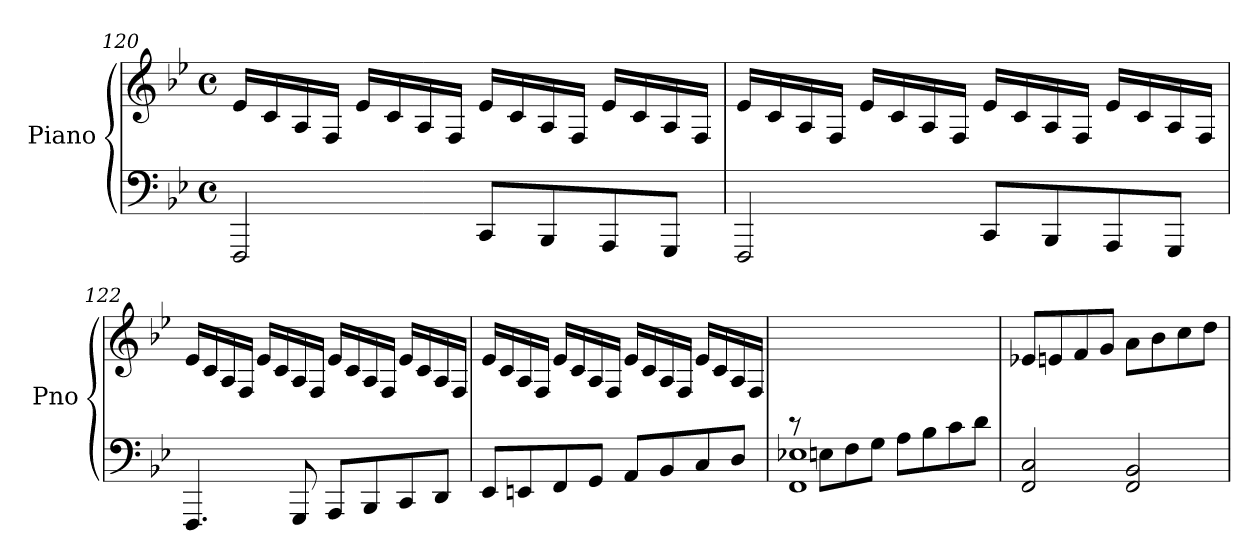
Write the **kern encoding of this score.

**kern	**kern	**dynam
*part1	*part1	*part1
*staff2	*staff1	*staff1/2
*I"Piano	*	*
*I'Pno	*	*
*clefF4	*clefG2	*
*k[b-e-]	*k[b-e-]	*
*M4/4	*M4/4	*
*met(c)	*met(c)	*
=120	=120	=120
!	!	!LO:DY:b
2FFF/	16e-/LL	other-dynamics
.	16c/	.
.	16A/	.
.	16F/JJ	.
.	16e-/LL	.
.	16c/	.
.	16A/	.
.	16F/JJ	.
8CC/L	16e-/LL	.
.	16c/	.
8BBB-/	16A/	.
.	16F/JJ	.
8AAA/	16e-/LL	.
.	16c/	.
8GGG/J	16A/	.
.	16F/JJ	.
!!LO:PB:g=z
=121	=121	=121
2FFF/	16e-/LL	.
.	16c/	.
.	16A/	.
.	16F/JJ	.
.	16e-/LL	.
.	16c/	.
.	16A/	.
.	16F/JJ	.
8CC/L	16e-/LL	.
.	16c/	.
8BBB-/	16A/	.
.	16F/JJ	.
8AAA/	16e-/LL	.
.	16c/	.
8GGG/J	16A/	.
.	16F/JJ	.
!!LO:LB:g=z
=122	=122	=122
4.FFF/	16e-/LL	.
.	16c/	.
.	16A/	.
.	16F/JJ	.
.	16e-/LL	.
.	16c/	.
8GGG/	16A/	.
.	16F/JJ	.
8AAA/L	16e-/LL	.
.	16c/	.
8BBB-/	16A/	.
.	16F/JJ	.
8CC/	16e-/LL	.
.	16c/	.
8DD/J	16A/	.
.	16F/JJ	.
=123	=123	=123
8EE-/L	16e-/LL	.
.	16c/	.
8EEn/	16A/	.
.	16F/JJ	.
8FF/	16e-/LL	.
.	16c/	.
8GG/J	16A/	.
.	16F/JJ	.
8AA/L	16e-/LL	.
.	16c/	.
8BB-/	16A/	.
.	16F/JJ	.
8C/	16e-/LL	.
.	16c/	.
8D/J	16A/	.
.	16F/JJ	.
!!LO:LB:g=z
=124	=124	=124
*^	*	*
!	!	!	!LO:DY:b
8ryy	1FF 1E-X	8rGG	other-dynamics
(>8En\L	.	2..ryy	.
8F\	.	.	.
8G\J	.	.	.
8A\L	.	.	.
8B-\	.	.	.
8c\	.	.	.
8d\J	.	.	.
*v	*v	*	*
!!LO:LB:g=z
=125	=125	=125
2FF/ 2C/	8e-X/L	.
.	8en/	.
.	8f/	.
.	8g/J	.
2FF/ 2BB-/	8a\L	.
.	8b-\	.
.	8cc\	.
.	8dd\J)	.
=	=	=
*-	*-	*-
